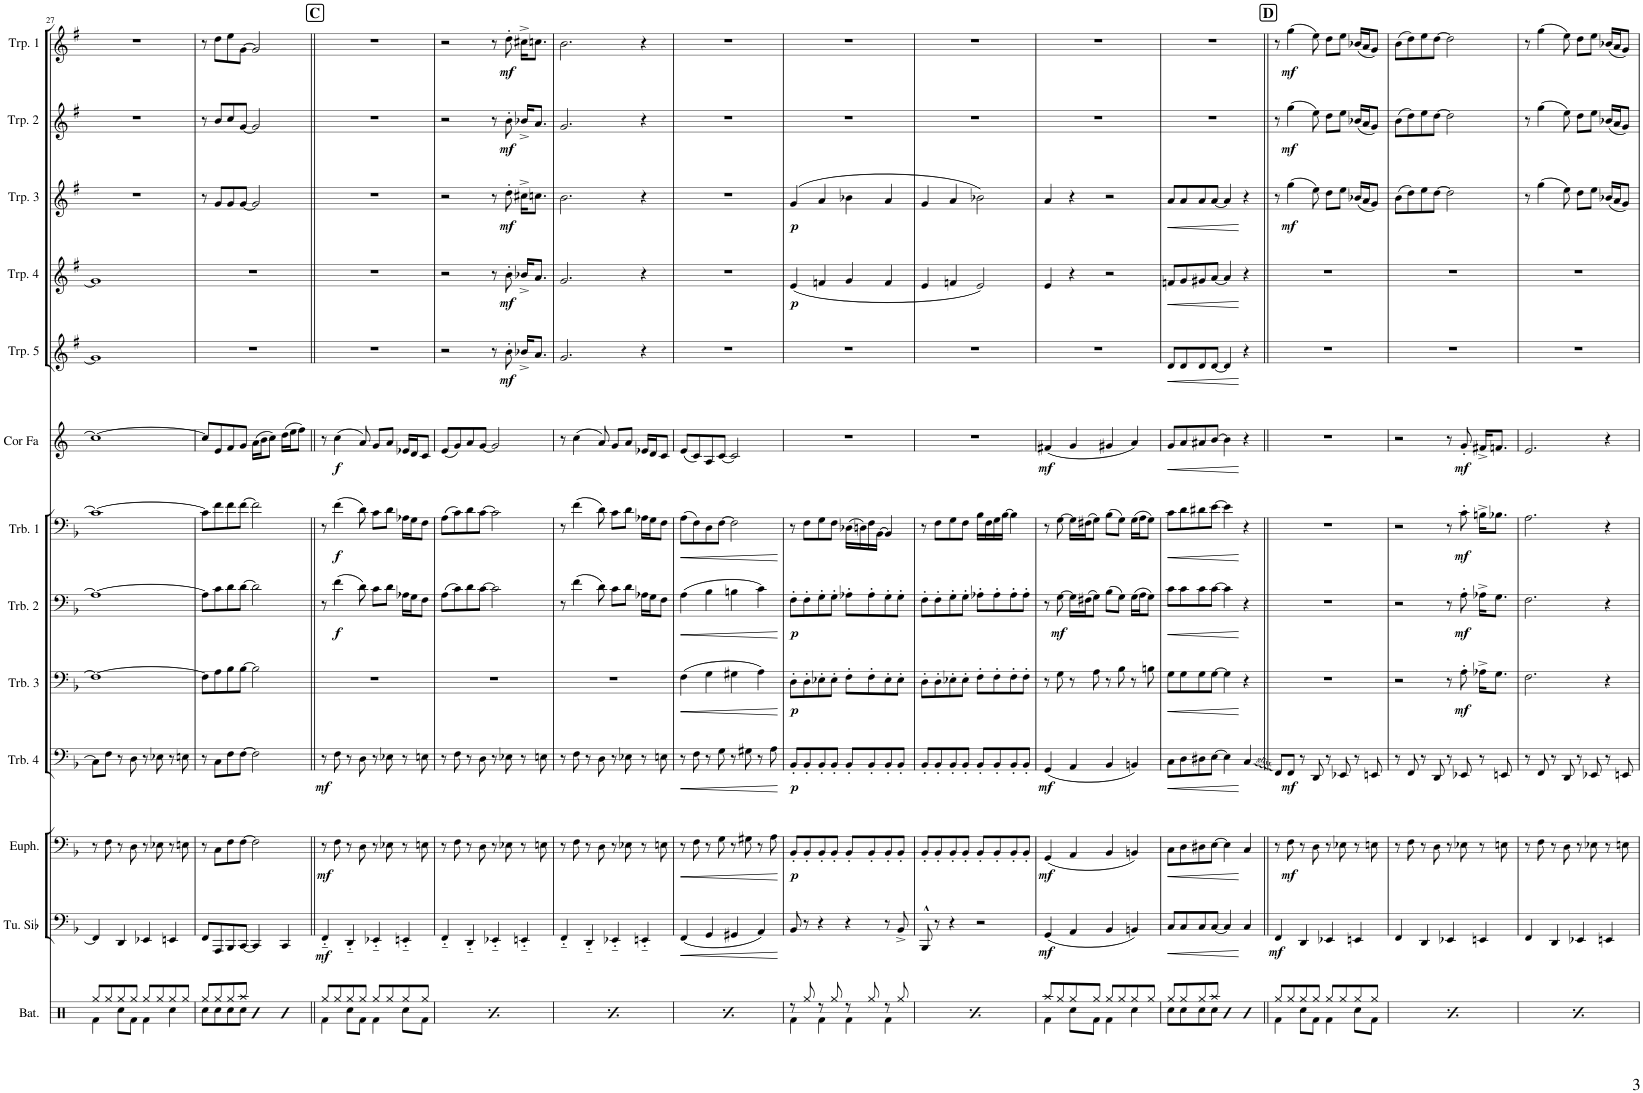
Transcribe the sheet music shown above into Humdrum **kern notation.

**kern	**kern	**dynam	**kern	**dynam	**kern	**dynam	**kern	**dynam	**kern	**dynam	**kern	**dynam	**kern	**dynam	**kern	**dynam	**kern	**dynam	**kern	**dynam	**kern	**dynam	**kern	**dynam
*part13	*part12	*part12	*part11	*part11	*part10	*part10	*part9	*part9	*part8	*part8	*part7	*part7	*part6	*part6	*part5	*part5	*part4	*part4	*part3	*part3	*part2	*part2	*part1	*part1
*staff13	*staff12	*staff12	*staff11	*staff11	*staff10	*staff10	*staff9	*staff9	*staff8	*staff8	*staff7	*staff7	*staff6	*staff6	*staff5	*staff5	*staff4	*staff4	*staff3	*staff3	*staff2	*staff2	*staff1	*staff1
*I"Batterie	*I"Tuba en Sib	*	*I"Euphonium	*	*I"Trombone 4	*	*I"Trombone 3	*	*I"Trombone 2	*	*I"Trombone 1	*	*I"Cor en Fa	*	*I"Trompette 5	*	*I"Trompette 4	*	*I"Trompette 3	*	*I"Trompette 2	*	*I"Trompette 1	*
*I'Bat.	*I'Tu. Sib	*	*I'Euph.	*	*I'Trb. 4	*	*I'Trb. 3	*	*I'Trb. 2	*	*I'Trb. 1	*	*I'Cor Fa	*	*I'Trp. 5	*	*I'Trp. 4	*	*I'Trp. 3	*	*I'Trp. 2	*	*I'Trp. 1	*
!!LO:PB:g=z
*clefX	*clefF4	*	*clefF4	*	*clefF4	*	*clefF4	*	*clefF4	*	*clefF4	*	*clefG2	*	*clefG2	*	*clefG2	*	*clefG2	*	*clefG2	*	*clefG2	*
*	*	*	*	*	*	*	*	*	*	*	*	*	*Trd4c7	*	*Trd1c2	*	*Trd1c2	*	*Trd1c2	*	*Trd1c2	*	*Trd1c2	*
*k[]	*k[b-]	*	*k[b-]	*	*k[b-]	*	*k[b-]	*	*k[b-]	*	*k[b-]	*	*k[]	*	*k[f#]	*	*k[f#]	*	*k[f#]	*	*k[f#]	*	*k[f#]	*
*M4/4	*M4/4	*	*M4/4	*	*M4/4	*	*M4/4	*	*M4/4	*	*M4/4	*	*M4/4	*	*M4/4	*	*M4/4	*	*M4/4	*	*M4/4	*	*M4/4	*
=27	=27	=27	=27	=27	=27	=27	=27	=27	=27	=27	=27	=27	=27	=27	=27	=27	=27	=27	=27	=27	=27	=27	=27	=27
*^	*	*	*	*	*	*	*	*	*	*	*	*	*	*	*	*	*	*	*	*	*	*	*	*
8Rgg/L	4Rf\	4FF/]	.	8r	.	8C\L]	.	1F_	.	1A_	.	1c_	.	1cc_	.	1g]	.	1g]	.	1r	.	1r	.	1r	.
8Rgg/	.	.	.	8F\	.	8F\J	.	.	.	.	.	.	.	.	.	.	.	.	.	.	.	.	.	.	.
8Rgg/	8Rcc\L	4DD/	.	8r	.	8r	.	.	.	.	.	.	.	.	.	.	.	.	.	.	.	.	.	.	.
8Rgg/J	8Rf\J	.	.	8D\	.	8D\	.	.	.	.	.	.	.	.	.	.	.	.	.	.	.	.	.	.	.
8Rgg/L	4Rf\	4EE-X/	.	8r	.	8r	.	.	.	.	.	.	.	.	.	.	.	.	.	.	.	.	.	.	.
8Rgg/	.	.	.	8E-X\	.	8E-X\	.	.	.	.	.	.	.	.	.	.	.	.	.	.	.	.	.	.	.
8Rgg/	4Rcc\	4EEn/	.	8r	.	8r	.	.	.	.	.	.	.	.	.	.	.	.	.	.	.	.	.	.	.
8Rgg/J	.	.	.	8En\	.	8En\	.	.	.	.	.	.	.	.	.	.	.	.	.	.	.	.	.	.	.
=28	=28	=28	=28	=28	=28	=28	=28	=28	=28	=28	=28	=28	=28	=28	=28	=28	=28	=28	=28	=28	=28	=28	=28	=28	=28
8Rgg/L	8Rcc\L	8FF/L	.	8r	.	8r	.	8F\L]	.	8A\L]	.	8c\L]	.	8cc/L]	.	1r	.	1r	.	8r	.	8r	.	8r	.
8Rgg/	8Rcc\	8AAA/	.	8C\L	.	8C\L	.	8A\	.	8c\	.	8f\	.	8e/	.	.	.	.	.	8g/L	.	8b/L	.	8dd\L	.
8Rgg/	8Rcc\	8BBB-/	.	8F\	.	8F\	.	8B-\	.	8d\	.	8f\	.	8f/	.	.	.	.	.	8g/	.	8cc/	.	8ee\	.
8Raa/J	8Rcc\J	[8CC/J	.	[8F\J	.	[8F\J	.	[8B-\J	.	[8d\J	.	[8f\J	.	8g/J	.	.	.	.	.	[8g/J	.	[8g/J	.	[8g\J	.
4R	2ryy	4CC/]	.	2F\]	.	2F\]	.	2B-\]	.	2d\]	.	2f\]	.	(16a\LL	.	.	.	.	.	2g/]	.	2g/]	.	2g/]	.
.	.	.	.	.	.	.	.	.	.	.	.	.	.	16b\J	.	.	.	.	.	.	.	.	.	.	.
.	.	.	.	.	.	.	.	.	.	.	.	.	.	8cc\J)	.	.	.	.	.	.	.	.	.	.	.
4R	.	4CC/	.	.	.	.	.	.	.	.	.	.	.	(16dd\LL	.	.	.	.	.	.	.	.	.	.	.
.	.	.	.	.	.	.	.	.	.	.	.	.	.	16ee\J	.	.	.	.	.	.	.	.	.	.	.
.	.	.	.	.	.	.	.	.	.	.	.	.	.	8ff\J)	.	.	.	.	.	.	.	.	.	.	.
!!LO:REH:place=s1:a:B:cj:fs=14:t=C
=29||	=29||	=29||	=29||	=29||	=29||	=29||	=29||	=29||	=29||	=29||	=29||	=29||	=29||	=29||	=29||	=29||	=29||	=29||	=29||	=29||	=29||	=29||	=29||	=29||	=29||
!	!	!	!LO:DY:b	!	!LO:DY:b	!	!LO:DY:b	!	!	!	!	!	!	!	!	!	!	!	!	!	!	!	!	!	!
8Rgg/L	4Rf\	4FF'~/	mf	8r	mf	8r	mf	1r	.	8r	.	8r	.	8r	.	1r	.	1r	.	1r	.	1r	.	1r	.
!	!	!	!	!	!	!	!	!	!	!	!LO:DY:b	!	!LO:DY:b	!	!LO:DY:b	!	!	!	!	!	!	!	!	!	!
8Rgg/	.	.	.	8F\	.	8F\	.	.	.	(4f\	f	(4f\	f	(4cc\	f	.	.	.	.	.	.	.	.	.	.
8Rgg/	8Rcc\L	4DD'~/	.	8r	.	8r	.	.	.	.	.	.	.	.	.	.	.	.	.	.	.	.	.	.	.
8Rgg/J	8Rf\J	.	.	8D\	.	8D\	.	.	.	8d\)	.	8d\)	.	8a/)	.	.	.	.	.	.	.	.	.	.	.
8Rgg/L	4Rf\	4EE-X'~/	.	8r	.	8r	.	.	.	8c\L	.	8c\L	.	8g/L	.	.	.	.	.	.	.	.	.	.	.
8Rgg/	.	.	.	8E-X\	.	8E-X\	.	.	.	8d\J	.	8d\J	.	8a/J	.	.	.	.	.	.	.	.	.	.	.
8Rgg/	8Rcc\L	4EEn'~/	.	8r	.	8r	.	.	.	16A-X\LL	.	16A-X\LL	.	16e-X/LL	.	.	.	.	.	.	.	.	.	.	.
.	.	.	.	.	.	.	.	.	.	16G\J	.	16G\J	.	16d/J	.	.	.	.	.	.	.	.	.	.	.
8Rgg/J	8Rf\J	.	.	8En\	.	8En\	.	.	.	8F\J	.	8F\J	.	8c/J	.	.	.	.	.	.	.	.	.	.	.
=30	=30	=30	=30	=30	=30	=30	=30	=30	=30	=30	=30	=30	=30	=30	=30	=30	=30	=30	=30	=30	=30	=30	=30	=30	=30
8Rgg/L	4Rf\	4FF'~/	.	8r	.	8r	.	1r	.	(8A\L	.	(8A\L	.	(8e/L	.	2r	.	2r	.	2r	.	2r	.	2r	.
8Rgg/	.	.	.	8F\	.	8F\	.	.	.	8c\)	.	8c\)	.	8g/)	.	.	.	.	.	.	.	.	.	.	.
8Rgg/	8Rcc\L	4DD'~/	.	8r	.	8r	.	.	.	8d\	.	8d\	.	8a/	.	.	.	.	.	.	.	.	.	.	.
8Rgg/J	8Rf\J	.	.	8D\	.	8D\	.	.	.	[8c\J	.	[8c\J	.	[8g/J	.	.	.	.	.	.	.	.	.	.	.
8Rgg/L	4Rf\	4EE-X'~/	.	8r	.	8r	.	.	.	2c\]	.	2c\]	.	2g/]	.	8r	.	8r	.	8r	.	8r	.	8r	.
!	!	!	!	!	!	!	!	!	!	!	!	!	!	!	!	!	!LO:DY:b	!	!LO:DY:b	!	!LO:DY:b	!	!LO:DY:b	!	!LO:DY:b
8Rgg/	.	.	.	8E-X\	.	8E-X\	.	.	.	.	.	.	.	.	.	8b'\	mf	8b'\	mf	8dd'\	mf	8b'\	mf	8dd'\	mf
8Rgg/	8Rcc\L	4EEn'~/	.	8r	.	8r	.	.	.	.	.	.	.	.	.	16b-X^/KL	.	16b-X^/KL	.	16cc#X^\KL	.	16b-X^/KL	.	16cc#X^\KL	.
.	.	.	.	.	.	.	.	.	.	.	.	.	.	.	.	8.a/J	.	8.a/J	.	8.ccn\J	.	8.a/J	.	8.ccn\J	.
8Rgg/J	8Rf\J	.	.	8En\	.	8En\	.	.	.	.	.	.	.	.	.	.	.	.	.	.	.	.	.	.	.
=31	=31	=31	=31	=31	=31	=31	=31	=31	=31	=31	=31	=31	=31	=31	=31	=31	=31	=31	=31	=31	=31	=31	=31	=31	=31
8Rgg/L	4Rf\	4FF'~/	.	8r	.	8r	.	1r	.	8r	.	8r	.	8r	.	2.g/	.	2.g/	.	2.b\	.	2.g/	.	2.b\	.
8Rgg/	.	.	.	8F\	.	8F\	.	.	.	(4f\	.	(4f\	.	(4cc\	.	.	.	.	.	.	.	.	.	.	.
8Rgg/	8Rcc\L	4DD'~/	.	8r	.	8r	.	.	.	.	.	.	.	.	.	.	.	.	.	.	.	.	.	.	.
8Rgg/J	8Rf\J	.	.	8D\	.	8D\	.	.	.	8d\)	.	8d\)	.	8a/)	.	.	.	.	.	.	.	.	.	.	.
8Rgg/L	4Rf\	4EE-X'~/	.	8r	.	8r	.	.	.	8c\L	.	8c\L	.	8g/L	.	.	.	.	.	.	.	.	.	.	.
8Rgg/	.	.	.	8E-X\	.	8E-X\	.	.	.	8d\J	.	8d\J	.	8a/J	.	.	.	.	.	.	.	.	.	.	.
8Rgg/	8Rcc\L	4EEn'~/	.	8r	.	8r	.	.	.	16A-X\LL	.	16A-X\LL	.	16e-X/LL	.	4r	.	4r	.	4r	.	4r	.	4r	.
.	.	.	.	.	.	.	.	.	.	16G\J	.	16G\J	.	16d/J	.	.	.	.	.	.	.	.	.	.	.
8Rgg/J	8Rf\J	.	.	8En\	.	8En\	.	.	.	8F\J	.	8F\J	.	8c/J	.	.	.	.	.	.	.	.	.	.	.
=32	=32	=32	=32	=32	=32	=32	=32	=32	=32	=32	=32	=32	=32	=32	=32	=32	=32	=32	=32	=32	=32	=32	=32	=32	=32
!	!	!	!LO:HP:b	!	!LO:HP:b	!	!LO:HP:b	!	!LO:HP:b	!	!LO:HP:b	!	!LO:HP:b	!	!	!	!	!	!	!	!	!	!	!	!
8Rgg/L	4Rf\	(4FF/	<	8r	<	8r	<	(4F\	<	(4A\	<	(8A\L	<	(8e/L	.	1r	.	1r	.	1r	.	1r	.	1r	.
8Rgg/	.	.	.	8F\	.	8F\	.	.	.	.	.	8F\)	.	8c/)	.	.	.	.	.	.	.	.	.	.	.
8Rgg/	8Rcc\L	4GG/	.	8r	.	8r	.	4G\	.	4B-\	.	8D\	.	8A/	.	.	.	.	.	.	.	.	.	.	.
8Rgg/J	8Rf\J	.	.	8G\	.	8G\	.	.	.	.	.	[8F\J	.	[8c/J	.	.	.	.	.	.	.	.	.	.	.
8Rgg/L	4Rf\	4GG#X/	.	8r	.	8r	.	4G#X\	.	4Bn\	.	2F\]	.	2c/]	.	.	.	.	.	.	.	.	.	.	.
8Rgg/	.	.	.	8G#X\	.	8G#X\	.	.	.	.	.	.	.	.	.	.	.	.	.	.	.	.	.	.	.
8Rgg/	8Rcc\L	4AA/)	.	8r	.	8r	.	4A\)	.	4c\)	.	.	.	.	.	.	.	.	.	.	.	.	.	.	.
8Rgg/J	8Rf\J	.	.	8A\	.	8A\	.	.	.	.	.	.	.	.	.	.	.	.	.	.	.	.	.	.	.
*v	*v	*	*	*	*	*	*	*	*	*	*	*	*	*	*	*	*	*	*	*	*	*	*	*	*
.	.	[	.	[	.	[	.	[	.	[	.	[	.	.	.	.	.	.	.	.	.	.	.	.
=33	=33	=33	=33	=33	=33	=33	=33	=33	=33	=33	=33	=33	=33	=33	=33	=33	=33	=33	=33	=33	=33	=33	=33	=33
*^	*	*	*	*	*	*	*	*	*	*	*	*	*	*	*	*	*	*	*	*	*	*	*	*
!	!	!	!	!	!LO:DY:b	!	!LO:DY:b	!	!LO:DY:b	!	!LO:DY:b	!	!	!	!	!	!	!	!LO:DY:b	!	!LO:DY:b	!	!	!	!
8r	4Rf\	8BB-/	.	8BB-'/L	p	8BB-'/L	p	8D'\L	p	8F'\L	p	8r	.	1r	.	1r	.	(4e/	p	(4g/	p	1r	.	1r	.
8Rgg/	.	8r	.	8BB-'/	.	8BB-'/	.	8D'\	.	8F'\	.	8F\L	.	.	.	.	.	.	.	.	.	.	.	.	.
8r	4Rf\	4r	.	8BB-'/	.	8BB-'/	.	8E-X'\	.	8G'\	.	8G\	.	.	.	.	.	4fn/	.	4a/	.	.	.	.	.
8Rgg/	.	.	.	8BB-'/J	.	8BB-'/J	.	8E-'\J	.	8G'\J	.	8F\J	.	.	.	.	.	.	.	.	.	.	.	.	.
8r	4Rf\	4r	.	8BB-'/L	.	8BB-'/L	.	8F'\L	.	8A-X'\L	.	(16D-X\LL	.	.	.	.	.	4g/	.	4b-X\	.	.	.	.	.
.	.	.	.	.	.	.	.	.	.	.	.	16Dn\)	.	.	.	.	.	.	.	.	.	.	.	.	.
8Rgg/	.	.	.	8BB-'/	.	8BB-'/	.	8F'\	.	8A-'\	.	16F\	.	.	.	.	.	.	.	.	.	.	.	.	.
.	.	.	.	.	.	.	.	.	.	.	.	[16BB-\JJ	.	.	.	.	.	.	.	.	.	.	.	.	.
8r	4Rf\	8r	.	8BB-'/	.	8BB-'/	.	8E-'\	.	8G'\	.	4BB-/]	.	.	.	.	.	4f/	.	4a/	.	.	.	.	.
8Rgg/	.	8BB-^/	.	8BB-'/J	.	8BB-'/J	.	8E-'\J	.	8G'\J	.	.	.	.	.	.	.	.	.	.	.	.	.	.	.
=34	=34	=34	=34	=34	=34	=34	=34	=34	=34	=34	=34	=34	=34	=34	=34	=34	=34	=34	=34	=34	=34	=34	=34	=34	=34
8r	4Rf\	8BBB-^^/	.	8BB-'/L	.	8BB-'/L	.	8D'\L	.	8F'\L	.	8r	.	1r	.	1r	.	4e/	.	4g/	.	1r	.	1r	.
8Rgg/	.	8r	.	8BB-'/	.	8BB-'/	.	8D'\	.	8F'\	.	8F\L	.	.	.	.	.	.	.	.	.	.	.	.	.
8r	4Rf\	4r	.	8BB-'/	.	8BB-'/	.	8E-X'\	.	8G'\	.	8G\	.	.	.	.	.	4fn/	.	4a/	.	.	.	.	.
8Rgg/	.	.	.	8BB-'/J	.	8BB-'/J	.	8E-'\J	.	8G'\J	.	8F\J	.	.	.	.	.	.	.	.	.	.	.	.	.
8r	4Rf\	2r	.	8BB-'/L	.	8BB-'/L	.	8F'\L	.	8A-X'\L	.	16B-\LL	.	.	.	.	.	2e/)	.	2b-X\)	.	.	.	.	.
.	.	.	.	.	.	.	.	.	.	.	.	16F\	.	.	.	.	.	.	.	.	.	.	.	.	.
8Rgg/	.	.	.	8BB-'/	.	8BB-'/	.	8F'\	.	8A-'\	.	16G\	.	.	.	.	.	.	.	.	.	.	.	.	.
.	.	.	.	.	.	.	.	.	.	.	.	[16B-\JJ	.	.	.	.	.	.	.	.	.	.	.	.	.
8r	4Rf\	.	.	8BB-'/	.	8BB-'/	.	8F'\	.	8A-'\	.	4B-\]	.	.	.	.	.	.	.	.	.	.	.	.	.
8Rgg/	.	.	.	8BB-'/J	.	8BB-'/J	.	8F'\J	.	8A-'\J	.	.	.	.	.	.	.	.	.	.	.	.	.	.	.
=35	=35	=35	=35	=35	=35	=35	=35	=35	=35	=35	=35	=35	=35	=35	=35	=35	=35	=35	=35	=35	=35	=35	=35	=35	=35
!	!	!	!LO:DY:b	!	!LO:DY:b	!	!LO:DY:b	!	!	!	!	!	!	!	!LO:DY:b	!	!	!	!	!	!	!	!	!	!
8Raa/L	4Rf\	(4GG/	mf	(4GG/	mf	(4GG/	mf	8r	.	8r	.	8r	.	(4f#X/	mf	1r	.	4e/	.	4a/	.	1r	.	1r	.
!	!	!	!	!	!	!	!	!	!	!	!LO:DY:b	!	!	!	!	!	!	!	!	!	!	!	!	!	!
8Rgg/	.	.	.	.	.	.	.	8G\	.	[8G\	mf	[8G\	.	.	.	.	.	.	.	.	.	.	.	.	.
8Rgg/	8Rcc\L	4AA/	.	4AA/	.	4AA/	.	8r	.	16G\LL]	.	16G\LL]	.	4g/	.	.	.	4r	.	4r	.	.	.	.	.
.	.	.	.	.	.	.	.	.	.	(16F#X\J	.	(16F#X\J	.	.	.	.	.	.	.	.	.	.	.	.	.
8Rgg/J	8Rf\J	.	.	.	.	.	.	8A\	.	8G\J)	.	8G\J)	.	.	.	.	.	.	.	.	.	.	.	.	.
8Rgg/L	4Rf\	4BB-/	.	4BB-/	.	4BB-/	.	8r	.	(8B-\L	.	(8B-\L	.	4g#X/	.	.	.	2r	.	2r	.	.	.	.	.
8Rgg/	.	.	.	.	.	.	.	8B-\	.	8G\J)	.	8G\J)	.	.	.	.	.	.	.	.	.	.	.	.	.
8Rgg/	4Rcc\	4BBn/)	.	4BBn/)	.	4BBn/)	.	8r	.	(16G\LL	.	(16G\LL	.	4a/)	.	.	.	.	.	.	.	.	.	.	.
.	.	.	.	.	.	.	.	.	.	16A\J	.	16A\J	.	.	.	.	.	.	.	.	.	.	.	.	.
8Rgg/J	.	.	.	.	.	.	.	8Bn\	.	8G\J)	.	8G\J)	.	.	.	.	.	.	.	.	.	.	.	.	.
=36	=36	=36	=36	=36	=36	=36	=36	=36	=36	=36	=36	=36	=36	=36	=36	=36	=36	=36	=36	=36	=36	=36	=36	=36	=36
!	!	!	!LO:HP:b	!	!LO:HP:b	!	!LO:HP:b	!	!LO:HP:b	!	!LO:HP:b	!	!LO:HP:b	!	!LO:HP:b	!	!LO:HP:b	!	!LO:HP:b	!	!LO:HP:b	!	!	!	!
8Rgg/L	8Rcc\L	8C/L	<	8C\L	<	8C\L	<	8G\L	<	8c\L	<	8c\L	<	8g/L	<	8d/L	<	8fn/L	<	8a/L	<	1r	.	1r	.
8Rgg/	8Rcc\	8C/	.	8D\	.	8D\	.	8G\	.	8c\	.	8d\	.	8a/	.	8d/	.	8g/	.	8a/	.	.	.	.	.
8Rgg/	8Rcc\	8C/	.	8D#X\	.	8D#X\	.	8G\	.	8c\	.	8d#X\	.	8a#X/	.	8d/	.	8g#X/	.	8a/	.	.	.	.	.
8Raa/J	8Rcc\J	[8C/J	.	[8E\J	.	[8E\J	.	[8G\J	.	[8c\J	.	[8e\J	.	[8b/J	.	[8d/J	.	[8a/J	.	[8a/J	.	.	.	.	.
4R	2ryy	4C/]	.	4E\]	.	4E\]	.	4G\]	.	4c\]	.	4e\]	.	4b\]	.	4d/]	.	4a/]	.	4a/]	.	.	.	.	.
4R	.	4C/	[	4C/	[	4C/	[	4r	[	4r	[	4r	[	4r	[	4r	[	4r	[	4r	[	.	.	.	.
!!LO:REH:place=s1:a:B:cj:fs=14:t=D
=37||	=37||	=37||	=37||	=37||	=37||	=37||	=37||	=37||	=37||	=37||	=37||	=37||	=37||	=37||	=37||	=37||	=37||	=37||	=37||	=37||	=37||	=37||	=37||	=37||	=37||
!	!	!	!LO:DY:b	!	!	!	!	!	!	!	!	!	!	!	!	!	!	!	!	!	!	!	!	!	!
8Rgg/L	4Rf\	4FF/	mf	8r	.	8FF/L	.	1r	.	1r	.	1r	.	1r	.	1r	.	1r	.	8r	.	8r	.	8r	.
!	!	!	!	!	!LO:DY:b	!	!LO:DY:b	!	!	!	!	!	!	!	!	!	!	!	!	!	!LO:DY:b	!	!LO:DY:b	!	!LO:DY:b
8Rgg/	.	.	.	8F\	mf	8FF/J	mf	.	.	.	.	.	.	.	.	.	.	.	.	(4gg\	mf	(4gg\	mf	(4gg\	mf
8Rgg/	8Rcc\L	4DD/	.	8r	.	8r	.	.	.	.	.	.	.	.	.	.	.	.	.	.	.	.	.	.	.
8Rgg/J	8Rf\J	.	.	8D\	.	8DD/	.	.	.	.	.	.	.	.	.	.	.	.	.	8ee\)	.	8ee\)	.	8ee\)	.
8Rgg/L	4Rf\	4EE-X/	.	8r	.	8r	.	.	.	.	.	.	.	.	.	.	.	.	.	8dd\L	.	8dd\L	.	8dd\L	.
8Rgg/	.	.	.	8E-X\	.	8EE-X/	.	.	.	.	.	.	.	.	.	.	.	.	.	8ee\J	.	8ee\J	.	8ee\J	.
8Rgg/	8Rcc\L	4EEn/	.	8r	.	8r	.	.	.	.	.	.	.	.	.	.	.	.	.	(16b-X/LL	.	(16b-X/LL	.	(16b-X/LL	.
.	.	.	.	.	.	.	.	.	.	.	.	.	.	.	.	.	.	.	.	16a/J	.	16a/J	.	16a/J	.
8Rgg/J	8Rf\J	.	.	8En\	.	8EEn/	.	.	.	.	.	.	.	.	.	.	.	.	.	8g/J)	.	8g/J)	.	8g/J)	.
=38	=38	=38	=38	=38	=38	=38	=38	=38	=38	=38	=38	=38	=38	=38	=38	=38	=38	=38	=38	=38	=38	=38	=38	=38	=38
8Rgg/L	4Rf\	4FF/	.	8r	.	8r	.	2r	.	2r	.	2r	.	2r	.	1r	.	1r	.	(8b\L	.	(8b\L	.	(8b\L	.
8Rgg/	.	.	.	8F\	.	8FF/	.	.	.	.	.	.	.	.	.	.	.	.	.	8dd\)	.	8dd\)	.	8dd\)	.
8Rgg/	8Rcc\L	4DD/	.	8r	.	8r	.	.	.	.	.	.	.	.	.	.	.	.	.	8ee\	.	8ee\	.	8ee\	.
8Rgg/J	8Rf\J	.	.	8D\	.	8DD/	.	.	.	.	.	.	.	.	.	.	.	.	.	[8dd\J	.	[8dd\J	.	[8dd\J	.
8Rgg/L	4Rf\	4EE-X/	.	8r	.	8r	.	8r	.	8r	.	8r	.	8r	.	.	.	.	.	2dd\]	.	2dd\]	.	2dd\]	.
!	!	!	!	!	!	!	!	!	!LO:DY:b	!	!LO:DY:b	!	!LO:DY:b	!	!LO:DY:b	!	!	!	!	!	!	!	!	!	!
8Rgg/	.	.	.	8E-X\	.	8EE-X/	.	8A'\	mf	8A'\	mf	8c'\	mf	8g'/	mf	.	.	.	.	.	.	.	.	.	.
8Rgg/	8Rcc\L	4EEn/	.	8r	.	8r	.	16A-X^\KL	.	16A-X^\KL	.	16Bn^\KL	.	16f#X^/KL	.	.	.	.	.	.	.	.	.	.	.
.	.	.	.	.	.	.	.	8.G\J	.	8.G\J	.	8.B-X\J	.	8.fn/J	.	.	.	.	.	.	.	.	.	.	.
8Rgg/J	8Rf\J	.	.	8En\	.	8EEn/	.	.	.	.	.	.	.	.	.	.	.	.	.	.	.	.	.	.	.
=39	=39	=39	=39	=39	=39	=39	=39	=39	=39	=39	=39	=39	=39	=39	=39	=39	=39	=39	=39	=39	=39	=39	=39	=39	=39
8Rgg/L	4Rf\	4FF/	.	8r	.	8r	.	2.F\	.	2.F\	.	2.A\	.	2.e/	.	1r	.	1r	.	8r	.	8r	.	8r	.
8Rgg/	.	.	.	8F\	.	8FF/	.	.	.	.	.	.	.	.	.	.	.	.	.	(4gg\	.	(4gg\	.	(4gg\	.
8Rgg/	8Rcc\L	4DD/	.	8r	.	8r	.	.	.	.	.	.	.	.	.	.	.	.	.	.	.	.	.	.	.
8Rgg/J	8Rf\J	.	.	8D\	.	8DD/	.	.	.	.	.	.	.	.	.	.	.	.	.	8ee\)	.	8ee\)	.	8ee\)	.
8Rgg/L	4Rf\	4EE-X/	.	8r	.	8r	.	.	.	.	.	.	.	.	.	.	.	.	.	8dd\L	.	8dd\L	.	8dd\L	.
8Rgg/	.	.	.	8E-X\	.	8EE-X/	.	.	.	.	.	.	.	.	.	.	.	.	.	8ee\J	.	8ee\J	.	8ee\J	.
8Rgg/	8Rcc\L	4EEn/	.	8r	.	8r	.	4r	.	4r	.	4r	.	4r	.	.	.	.	.	(16b-X/LL	.	(16b-X/LL	.	(16b-X/LL	.
.	.	.	.	.	.	.	.	.	.	.	.	.	.	.	.	.	.	.	.	16a/J	.	16a/J	.	16a/J	.
8Rgg/J	8Rf\J	.	.	8En\	.	8EEn/	.	.	.	.	.	.	.	.	.	.	.	.	.	8g/J)	.	8g/J)	.	8g/J)	.
*v	*v	*	*	*	*	*	*	*	*	*	*	*	*	*	*	*	*	*	*	*	*	*	*	*	*
=	=	=	=	=	=	=	=	=	=	=	=	=	=	=	=	=	=	=	=	=	=	=	=	=
*-	*-	*-	*-	*-	*-	*-	*-	*-	*-	*-	*-	*-	*-	*-	*-	*-	*-	*-	*-	*-	*-	*-	*-	*-
